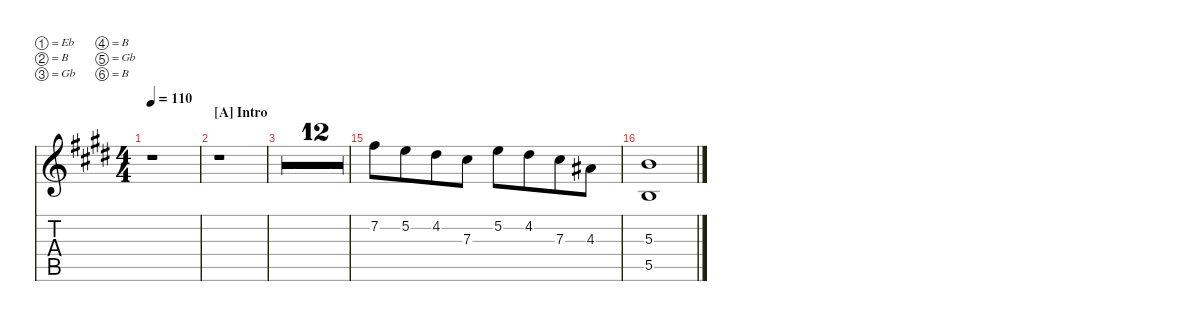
\defaultSystemsLayout 4
\hideDynamics
\bracketExtendMode nobrackets
\singleTrackTrackNamePolicy hidden
\multiTrackTrackNamePolicy hidden
\firstSystemTrackNameMode fullname
\firstSystemTrackNameOrientation horizontal
\otherSystemsTrackNameOrientation horizontal
\track ("Rhythm Guitar 2" "Rhy.Gt.2") {multiBarRest instrument distortionguitar}
\staff {score tabs}
\tuning (Eb4 B3 Gb3 B2 Gb2 B1)
\ts (4 4)
\beaming (8 2 2 2 2)
\tempo 110
\clef g2
\ks e
r.1{dy mf instrument distortionguitar} |
\section ("A" "Intro")
r.1 |
r.1 |
r.1 |
r.1 |
r.1 |
\barLineRight lightlight
r.1 |
r.1 |
r.1 |
r.1 |
r.1 |
r.1 |
r.1 |
r.1 |
7.2{acc #}.8{beam merge} 5.2{acc forcenatural}.8{beam merge} 4.2{acc #}.8{beam merge} 7.3{acc #}.8 5.2{acc forcenatural}.8{beam merge} 4.2{acc #}.8{beam merge} 7.3{acc #}.8{beam merge} 4.3{acc #}.8 |
(5.5{acc forcenatural} 5.3{acc forcenatural}).1
